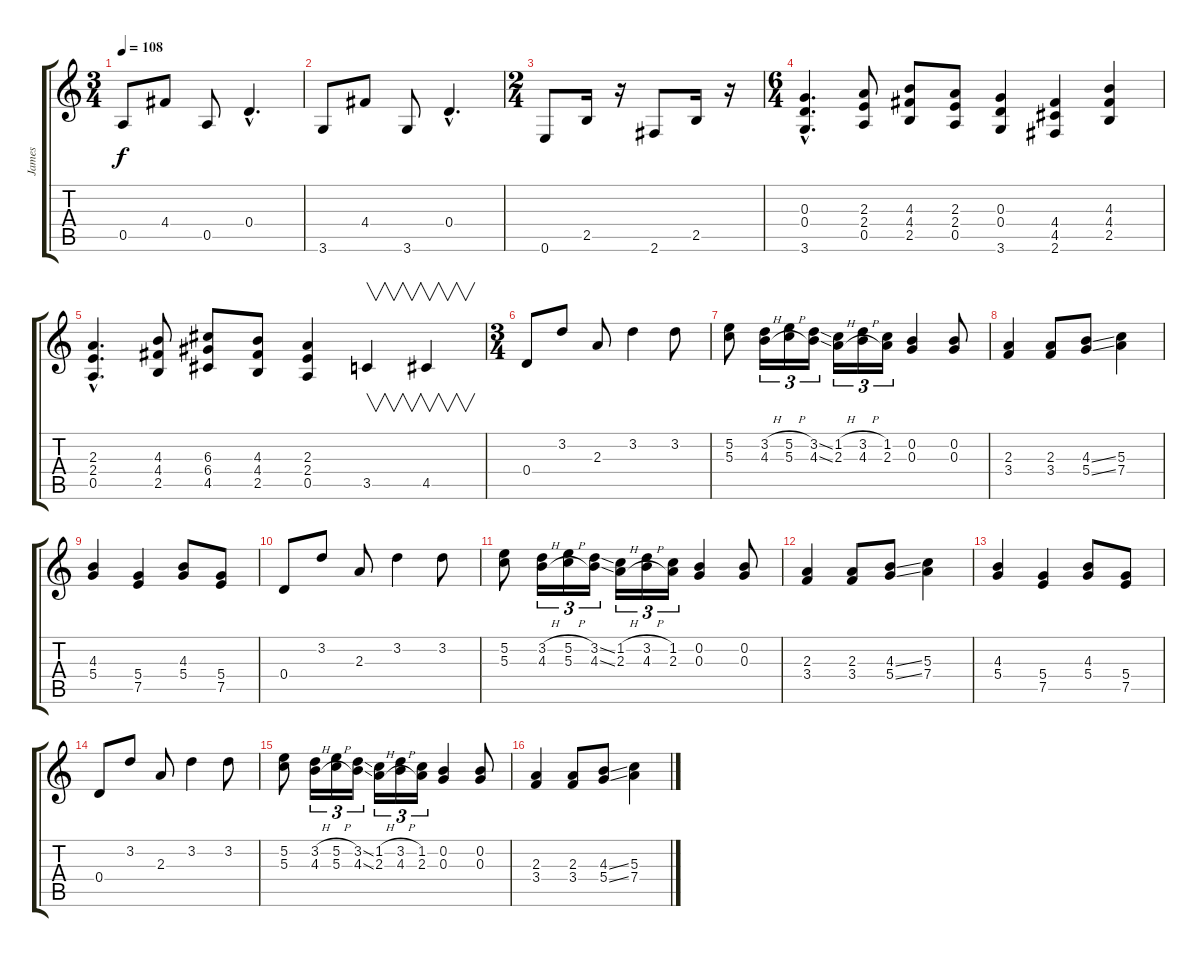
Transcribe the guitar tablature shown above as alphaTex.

\track ("James" "James") {instrument electricguitarclean}
\staff {score tabs}
\tuning (E4 B3 G3 D3 A2 E2) {hide}
\ts (3 4)
\tempo 108
\clef g2
\ks c
0.5.8{dy f} 4.4.8 0.5.8 0.4{hac}.4{d} |
3.6.8 4.4.8 3.6.8 0.4{hac}.4{d} |
\ts (2 4)
0.6.8 2.5.16 r.16 2.6.8 2.5.16 r.16 |
\ts (6 4)
(0.3{hac} 0.4{hac} 3.6{hac}).4{d instrument distortionguitar} (2.3 2.4 0.5).8 (4.3 4.4 2.5).8 (2.3 2.4 0.5).8 (0.3 0.4 3.6).4 (4.4 4.5 2.6).4 (4.3 4.4 2.5).4 |
(2.3{hac} 2.4{hac} 0.5{hac}).4{d} (4.3 4.4 2.5).8 (6.3 6.4 4.5).8 (4.3 4.4 2.5).8 (2.3 2.4 0.5).4 3.5.4{v} 4.5.4{v} |
\ts (3 4)
0.4.8{instrument electricguitarclean} 3.2.8 2.3.8 3.2.4 3.2.8 |
(5.2 5.3).8 (3.2{h} 4.3{h}).16{tu (3 2)} (5.2{h} 5.3{h}).16{tu (3 2)} (3.2{ss} 4.3{ss}).16{tu (3 2)} (1.2{h} 2.3{h}).16{tu (3 2)} (3.2{h} 4.3{h}).16{tu (3 2)} (1.2 2.3).16{tu (3 2)} (0.2 0.3).4 (0.2 0.3).8 |
(2.3 3.4).4 (2.3 3.4).8 (4.3{ss} 5.4{ss}).8 (5.3 7.4).4 |
(4.3 5.4).4 (5.4 7.5).4 (4.3 5.4).8 (5.4 7.5).8 |
0.4.8 3.2.8 2.3.8 3.2.4 3.2.8 |
(5.2 5.3).8 (3.2{h} 4.3{h}).16{tu (3 2)} (5.2{h} 5.3{h}).16{tu (3 2)} (3.2{ss} 4.3{ss}).16{tu (3 2)} (1.2{h} 2.3{h}).16{tu (3 2)} (3.2{h} 4.3{h}).16{tu (3 2)} (1.2 2.3).16{tu (3 2)} (0.2 0.3).4 (0.2 0.3).8 |
(2.3 3.4).4 (2.3 3.4).8 (4.3{ss} 5.4{ss}).8 (5.3 7.4).4 |
(4.3 5.4).4 (5.4 7.5).4 (4.3 5.4).8 (5.4 7.5).8 |
0.4.8 3.2.8 2.3.8 3.2.4 3.2.8 |
(5.2 5.3).8 (3.2{h} 4.3{h}).16{tu (3 2)} (5.2{h} 5.3{h}).16{tu (3 2)} (3.2{ss} 4.3{ss}).16{tu (3 2)} (1.2{h} 2.3{h}).16{tu (3 2)} (3.2{h} 4.3{h}).16{tu (3 2)} (1.2 2.3).16{tu (3 2)} (0.2 0.3).4 (0.2 0.3).8 |
(2.3 3.4).4 (2.3 3.4).8 (4.3{ss} 5.4{ss}).8 (5.3 7.4).4
